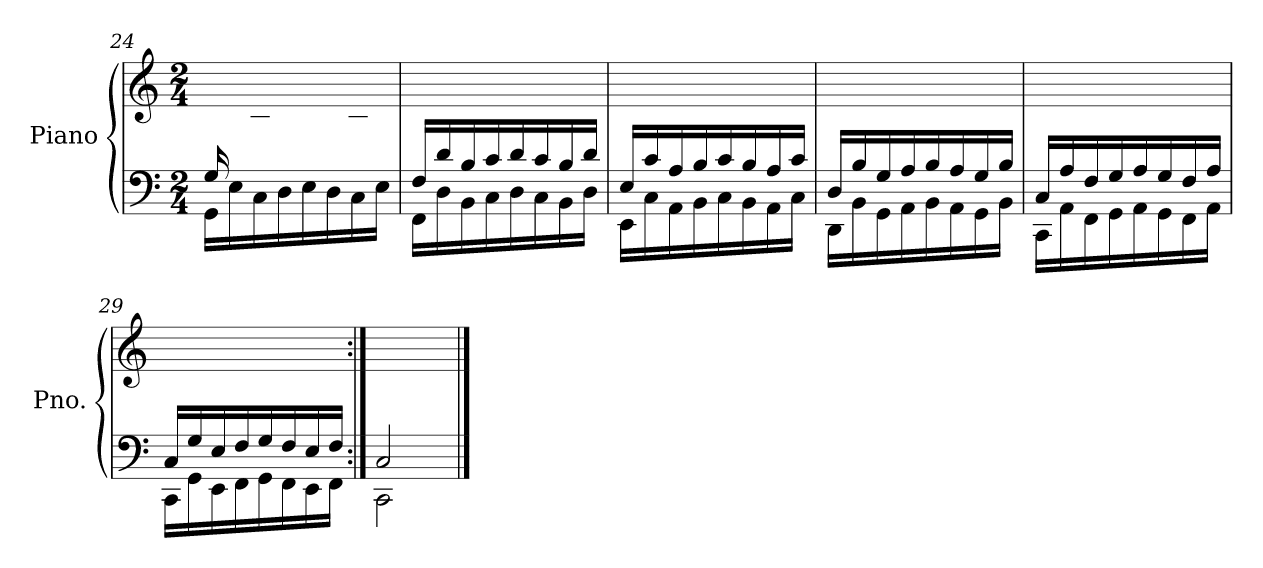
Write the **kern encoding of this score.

**kern	**kern
*part1	*part1
*staff2	*staff1
*I"Piano	*
*I'Pno.	*
!!LO:LB:g=z
*clefF4	*clefG2
*k[]	*k[]
*M2/4	*M2/4
=24	=24
*^	*
16G/LL	16GG\LL	16ryy
4..ryy	16E\	16e/
.	16C\	16c/
.	16D\	16d/
.	16E\	16e/
.	16D\	16d/
.	16C\	16c/
.	16E\JJ	16e/JJ
=25	=25	=25
16F/LL	16FF\LL	2ryy
16d/	16D\	.
16B/	16BB\	.
16c/	16C\	.
16d/	16D\	.
16c/	16C\	.
16B/	16BB\	.
16d/JJ	16D\JJ	.
=26	=26	=26
16E/LL	16EE\LL	2ryy
16c/	16C\	.
16A/	16AA\	.
16B/	16BB\	.
16c/	16C\	.
16B/	16BB\	.
16A/	16AA\	.
16c/JJ	16C\JJ	.
=27	=27	=27
16D/LL	16DD\LL	2ryy
16B/	16BB\	.
16G/	16GG\	.
16A/	16AA\	.
16B/	16BB\	.
16A/	16AA\	.
16G/	16GG\	.
16B/JJ	16BB\JJ	.
=28	=28	=28
16C/LL	16CC\LL	2ryy
16A/	16AA\	.
16F/	16FF\	.
16G/	16GG\	.
16A/	16AA\	.
16G/	16GG\	.
16F/	16FF\	.
16A/JJ	16AA\JJ	.
=29	=29	=29
16C/LL	16CC\LL	2ryy
16G/	16GG\	.
16E/	16EE\	.
16F/	16FF\	.
16G/	16GG\	.
16F/	16FF\	.
16E/	16EE\	.
16F/JJ	16FF\JJ	.
=30:|!	=30:|!	=30:|!
2C/	2CC\	2ryy
*v	*v	*
==	==
*-	*-
